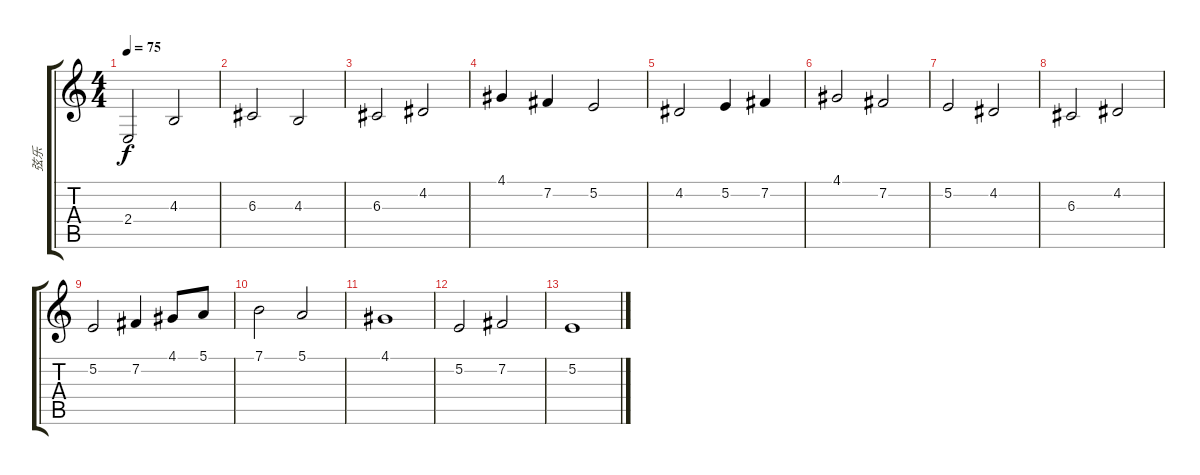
\track ("弦乐" "弦乐") {instrument stringensemble1}
\staff {score tabs}
\tuning (E4 B3 G3 D3 A2 E2) {hide}
\ts (4 4)
\tempo 75
\clef g2
\ks c
2.4.2{dy f} 4.3.2 |
6.3.2 4.3.2 |
6.3.2 4.2.2 |
4.1.4 7.2.4 5.2.2 |
4.2.2 5.2.4 7.2.4 |
4.1.2 7.2.2 |
5.2.2 4.2.2 |
6.3.2 4.2.2 |
5.2.2 7.2.4 4.1.8 5.1.8 |
7.1.2 5.1.2 |
4.1.1 |
5.2.2 7.2.2 |
5.2.1
